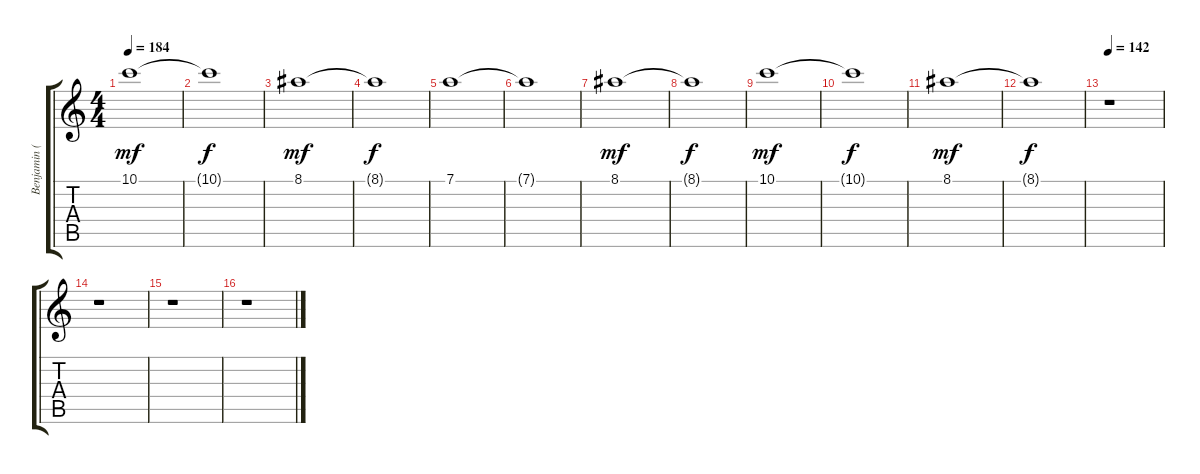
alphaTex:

\track ("Benjamin (KeybHigh)" "Benjamin (") {instrument churchorgan}
\staff {score tabs}
\tuning (D5 A4 F4 C4 G3 D3) {hide}
\ts (4 4)
\tempo 184
\clef g2
\ks c
10.1.1{dy mf} |
10.1{t}.1{dy f} |
8.1.1{dy mf} |
8.1{t}.1{dy f} |
7.1.1 |
7.1{t}.1 |
8.1.1{dy mf} |
8.1{t}.1{dy f} |
10.1.1{dy mf} |
10.1{t}.1{dy f} |
8.1.1{dy mf} |
8.1{t}.1{dy f} |
\tempo 142
r.1 |
r.1 |
r.1 |
r.1
